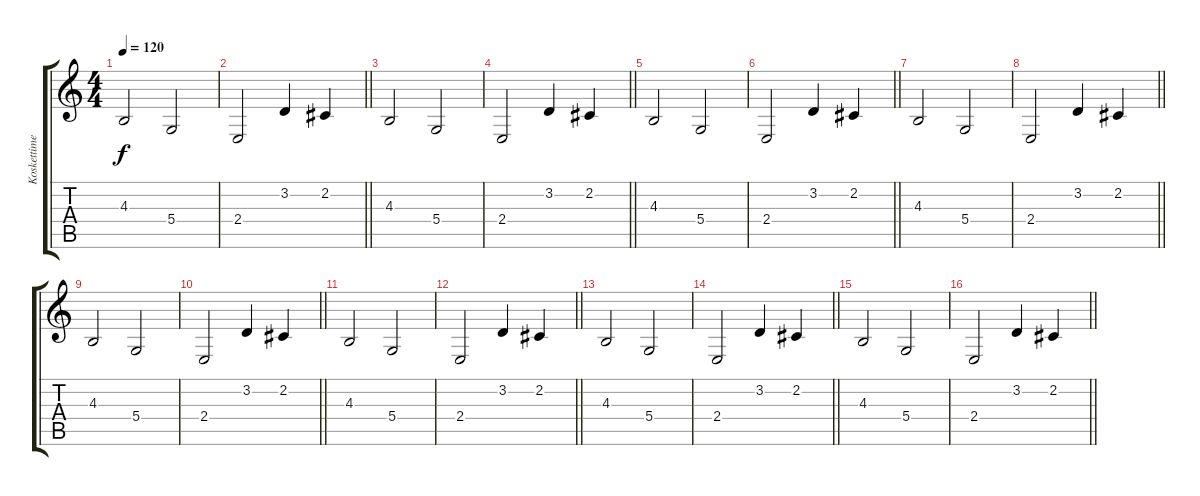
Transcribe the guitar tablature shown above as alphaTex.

\track ("Koskettimet" "Koskettime") {instrument synthstrings1}
\staff {score tabs}
\tuning (E4 B3 G3 D3 A2 E2) {hide}
\ts (4 4)
\tempo 120
\clef g2
\ks c
4.3.2{dy f} 5.4.2 |
\barLineRight lightlight
2.4.2 3.2.4 2.2.4 |
4.3.2 5.4.2 |
\barLineRight lightlight
2.4.2 3.2.4 2.2.4 |
4.3.2 5.4.2 |
\barLineRight lightlight
2.4.2 3.2.4 2.2.4 |
4.3.2 5.4.2 |
\barLineRight lightlight
2.4.2 3.2.4 2.2.4 |
4.3.2 5.4.2 |
\barLineRight lightlight
2.4.2 3.2.4 2.2.4 |
4.3.2{volume 10} 5.4.2 |
\barLineRight lightlight
2.4.2 3.2.4 2.2.4 |
4.3.2{volume 9} 5.4.2 |
\barLineRight lightlight
2.4.2 3.2.4 2.2.4 |
4.3.2{volume 8} 5.4.2 |
\barLineRight lightlight
2.4.2 3.2.4 2.2.4
